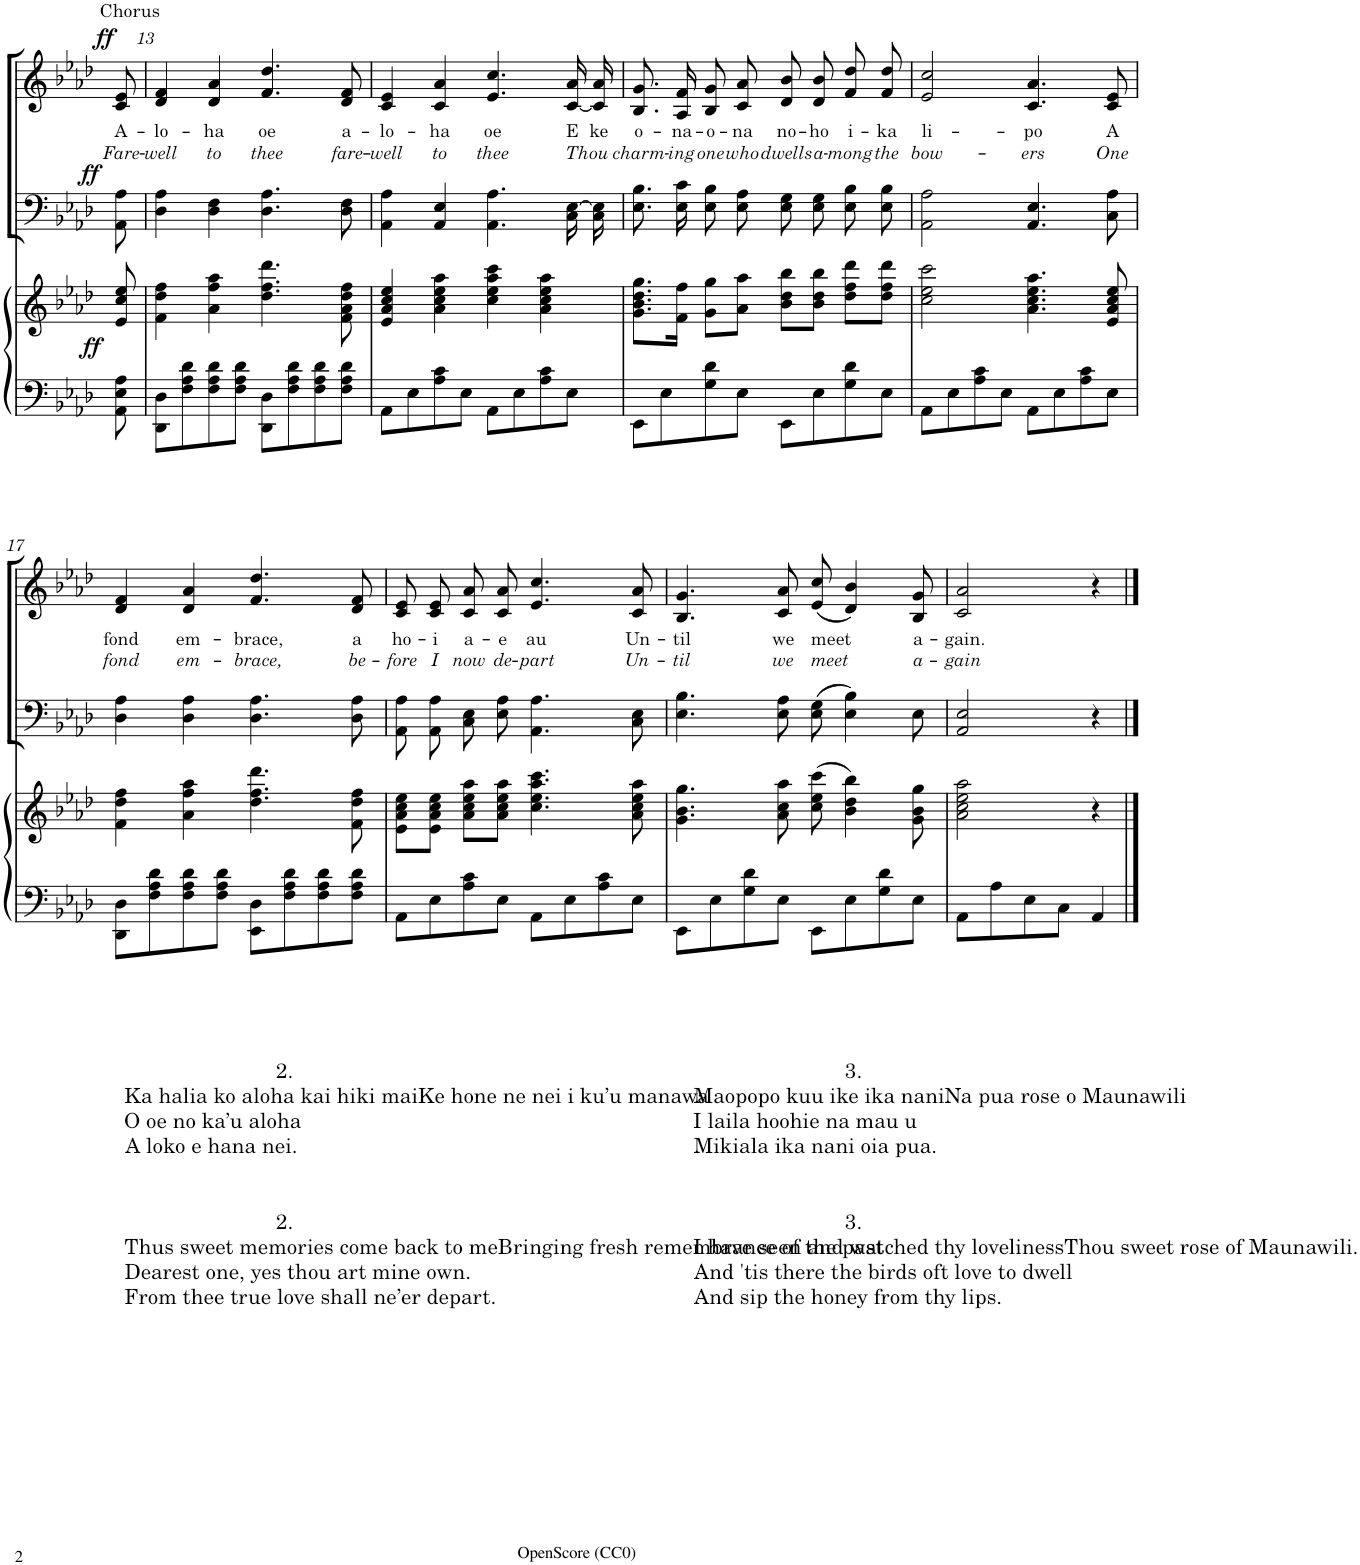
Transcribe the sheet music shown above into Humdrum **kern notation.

**kern	**kern	**dynam	**kern	**dynam	**kern	**text	**text	**dynam	**kern
*part4	*part4	*part4	*part3	*part3	*part2	*part2	*part2	*part2	*part1
*staff5	*staff4	*staff4/5	*staff3	*staff3	*staff2	*staff2	*staff2	*staff2	*staff1
*I"Piano	*	*	*I"Men	*	*I"Women	*	*	*	*I"Voice
*I'Pno	*	*	*	*	*	*	*	*	*
!!LO:PB:g=z
*clefF4	*clefG2	*	*clefF4	*	*clefG2	*	*	*	*clefG2
*k[b-e-a-d-]	*k[b-e-a-d-]	*	*k[b-e-a-d-]	*	*k[b-e-a-d-]	*	*	*	*k[b-e-a-d-]
*M4/4	*M4/4	*	*M4/4	*	*M4/4	*	*	*	*M4/4
*met(c)	*met(c)	*	*met(c)	*	*met(c)	*	*	*	*met(c)
=12X2	=12X2	=12X2	=12X2	=12X2	=12X2	=12X2	=12X2	=12X2	=12X2
!	!	!	!	!	!LO:TX:a:t=Chorus	!	!	!	!
!	!	!LO:DY:b	!	!LO:DY:a	!	!LO:LY:b	!LO:LY:b	!LO:DY:a	!
8AA-\ 8E-\ 8A-\	8e-/ 8cc/ 8ee-/	ff	8AA-\ 8A-\	ff	8c/ 8e-/	A-	Fare-	ff	8r
=13	=13	=13	=13	=13	=13	=13	=13	=13	=13
!	!	!	!	!	!	!LO:LY:b	!LO:LY:b	!	!
8DD-\ 8D-\L	4f\ 4dd-\ 4ff\	.	4D-\ 4A-\	.	4d-/ 4f/	-lo-	-well	.	1r
8F\ 8A-\ 8d-\	.	.	.	.	.	.	.	.	.
!	!	!	!	!	!	!LO:LY:b	!LO:LY:b	!	!
8F\ 8A-\ 8d-\	4a-\ 4ff\ 4aa-\	.	4D-\ 4F\	.	4d-/ 4a-/	-ha	to	.	.
8F\ 8A-\ 8d-\J	.	.	.	.	.	.	.	.	.
!	!	!	!	!	!	!LO:LY:b	!LO:LY:b	!	!
8DD-\ 8D-\L	4.dd-\ 4.ff\ 4.ddd-\	.	4.D-\'~ 4.A-\'~	.	4.f/'~ 4.dd-/'~	oe	thee	.	.
8F\ 8A-\ 8d-\	.	.	.	.	.	.	.	.	.
8F\ 8A-\ 8d-\	.	.	.	.	.	.	.	.	.
!	!	!	!	!	!	!LO:LY:b	!LO:LY:b	!	!
8F\ 8A-\ 8d-\J	8f\ 8a-\ 8dd-\ 8ff\	.	8D-\ 8F\	.	8d-/ 8f/	a-	fare-	.	.
=14	=14	=14	=14	=14	=14	=14	=14	=14	=14
!	!	!	!	!	!	!LO:LY:b	!LO:LY:b	!	!
8AA-\L	4e-/ 4a-/ 4cc/ 4ee-/	.	4AA-\ 4A-\	.	4c/ 4e-/	-lo-	-well	.	1r
8E-\	.	.	.	.	.	.	.	.	.
!	!	!	!	!	!	!LO:LY:b	!LO:LY:b	!	!
8A-\ 8c\	4a-\ 4cc\ 4ee-\ 4aa-\	.	4AA-/ 4E-/	.	4c/ 4a-/	-ha	to	.	.
8E-\J	.	.	.	.	.	.	.	.	.
!	!	!	!	!	!	!LO:LY:b	!LO:LY:b	!	!
8AA-\L	4cc\ 4ee-\ 4aa-\ 4ccc\	.	4.AA-\'~ 4.A-\'~	.	4.e-/'~ 4.cc/'~	oe	thee	.	.
8E-\	.	.	.	.	.	.	.	.	.
8A-\ 8c\	4a-\ 4cc\ 4ee-\ 4aa-\	.	.	.	.	.	.	.	.
!	!	!	!	!	!	!LO:LY:b	!LO:LY:b	!	!
8E-\J	.	.	16C\ [16E-\LL	.	[16c/ 16a-/LL	E	Thou	.	.
!	!	!	!	!	!	!LO:LY:b	!	!	!
.	.	.	16C\ 16E-]\JJ	.	16c]/ 16a-/JJ	ke	.	.	.
=15	=15	=15	=15	=15	=15	=15	=15	=15	=15
!	!	!	!	!	!	!LO:LY:b	!LO:LY:b	!	!
8EE-\L	8.g\ 8.b-\ 8.dd-\ 8.gg\L	.	8.E-\ 8.B-\L	.	8.B-/ 8.g/L	o-	charm-	.	1r
8E-\	.	.	.	.	.	.	.	.	.
!	!	!	!	!	!	!LO:LY:b	!LO:LY:b	!	!
.	16f\ 16ff\Jk	.	16E-\ 16c\Jk	.	16A-/ 16f/Jk	-na-	-ing	.	.
!	!	!	!	!	!	!LO:LY:b	!LO:LY:b	!	!
8G\ 8d-\	8g\ 8gg\L	.	8E-\ 8B-\L	.	8B-/ 8g/L	-o-	one	.	.
!	!	!	!	!	!	!LO:LY:b	!LO:LY:b	!	!
8E-\J	8a-\ 8aa-\J	.	8E-\ 8A-\J	.	8c/ 8a-/J	-na	who	.	.
!	!	!	!	!	!	!LO:LY:b	!LO:LY:b	!	!
8EE-\L	8b-\ 8dd-\ 8bb-\L	.	8E-\ 8G\L	.	8d-/ 8b-/L	no-	dwells	.	.
!	!	!	!	!	!	!LO:LY:b	!LO:LY:b	!	!
8E-\	8b-\ 8dd-\ 8bb-\J	.	8E-\ 8G\J	.	8d-/ 8b-/J	-ho	a-	.	.
!	!	!	!	!	!	!LO:LY:b	!LO:LY:b	!	!
8G\ 8d-\	8dd-\ 8ff\ 8ddd-\L	.	8E-\ 8B-\L	.	8f/ 8dd-/L	i-	-mong	.	.
!	!	!	!	!	!	!LO:LY:b	!LO:LY:b	!	!
8E-\J	8dd-\ 8ff\ 8ddd-\J	.	8E-\ 8B-\J	.	8f/ 8dd-/J	-ka	the	.	.
=16	=16	=16	=16	=16	=16	=16	=16	=16	=16
!	!	!	!	!	!	!LO:LY:b	!LO:LY:b	!	!
8AA-\L	2cc\ 2ee-\ 2ccc\	.	2AA-\ 2A-\	.	2e-/ 2cc/	li-	bow-	.	1r
8E-\	.	.	.	.	.	.	.	.	.
8A-\ 8c\	.	.	.	.	.	.	.	.	.
8E-\J	.	.	.	.	.	.	.	.	.
!	!	!	!	!	!	!LO:LY:b	!LO:LY:b	!	!
8AA-\L	4.a-\ 4.cc\ 4.ee-\ 4.aa-\	.	4.AA-/'~ 4.E-/'~	.	4.c/'~ 4.a-/'~	-po	-ers	.	.
8E-\	.	.	.	.	.	.	.	.	.
8A-\ 8c\	.	.	.	.	.	.	.	.	.
!	!	!	!	!	!	!LO:LY:b	!LO:LY:b	!	!
8E-\J	8e-/ 8a-/ 8cc/ 8ee-/	.	8C\ 8A-\	.	8c/ 8e-/	A	One	.	.
!!LO:LB:g=z
=17	=17	=17	=17	=17	=17	=17	=17	=17	=17
!	!	!	!	!	!	!LO:LY:b	!LO:LY:b	!	!
8DD-\ 8D-\L	4f\ 4dd-\ 4ff\	.	4D-\ 4A-\	.	4d-/ 4f/	fond	fond	.	1r
8F\ 8A-\ 8d-\	.	.	.	.	.	.	.	.	.
!	!	!	!	!	!	!LO:LY:b	!LO:LY:b	!	!
8F\ 8A-\ 8d-\	4a-\ 4ff\ 4aa-\	.	4D-\ 4A-\	.	4d-/ 4a-/	em-	em-	.	.
8F\ 8A-\ 8d-\J	.	.	.	.	.	.	.	.	.
!	!	!	!	!	!	!LO:LY:b	!LO:LY:b	!	!
8EE-\ 8D-\L	4.dd-\ 4.ff\ 4.ddd-\	.	4.D-\'~ 4.A-\'~	.	4.f/'~ 4.dd-/'~	-brace,	-brace,	.	.
8F\ 8A-\ 8d-\	.	.	.	.	.	.	.	.	.
8F\ 8A-\ 8d-\	.	.	.	.	.	.	.	.	.
!	!	!	!	!	!	!LO:LY:b	!LO:LY:b	!	!
8F\ 8A-\ 8d-\J	8f\ 8dd-\ 8ff\	.	8D-\ 8A-\	.	8d-/ 8f/	a	be-	.	.
=18	=18	=18	=18	=18	=18	=18	=18	=18	=18
!	!	!	!	!	!	!LO:LY:b	!LO:LY:b	!	!
8AA-\L	8e-\ 8a-\ 8cc\ 8ee-\L	.	8AA-\ 8A-\L	.	8c/ 8e-/L	ho-	-fore	.	1r
!	!	!	!	!	!	!LO:LY:b	!LO:LY:b	!	!
8E-\	8e-\ 8a-\ 8cc\ 8ee-\J	.	8AA-\ 8A-\J	.	8c/ 8e-/J	-i	I	.	.
!	!	!	!	!	!	!LO:LY:b	!LO:LY:b	!	!
8A-\ 8c\	8a-\ 8cc\ 8ee-\ 8aa-\L	.	8C\ 8E-\L	.	8c/ 8a-/L	a-	now	.	.
!	!	!	!	!	!	!LO:LY:b	!LO:LY:b	!	!
8E-\J	8a-\ 8cc\ 8ee-\ 8aa-\J	.	8E-\ 8A-\J	.	8c/ 8a-/J	-e	de-	.	.
!	!	!	!	!	!	!LO:LY:b	!LO:LY:b	!	!
8AA-\L	4.cc\ 4.ee-\ 4.aa-\ 4.ccc\	.	4.AA-\'~ 4.A-\'~	.	4.e-/'~ 4.cc/'~	au	-part	.	.
8E-\	.	.	.	.	.	.	.	.	.
8A-\ 8c\	.	.	.	.	.	.	.	.	.
!	!	!	!	!	!	!LO:LY:b	!LO:LY:b	!	!
8E-\J	8a-\ 8cc\ 8ee-\ 8aa-\	.	8C\ 8E-\	.	8c/ 8a-/	Un-	Un-	.	.
=19	=19	=19	=19	=19	=19	=19	=19	=19	=19
!	!	!	!	!	!	!LO:LY:b	!LO:LY:b	!	!
8EE-\L	4.g\ 4.b-\ 4.gg\	.	4.E-\ 4.B-\	.	4.B-/ 4.g/	-til	-til	.	1r
8E-\	.	.	.	.	.	.	.	.	.
8G\ 8d-\	.	.	.	.	.	.	.	.	.
!	!	!	!	!	!	!LO:LY:b	!LO:LY:b	!	!
8E-\J	8a-\ 8cc\ 8aa-\	.	8E-\ 8A-\	.	8c/ 8a-/	we	we	.	.
!	!	!	!	!	!	!LO:LY:b	!LO:LY:b	!	!
8EE-\L	(8cc\ 8ee-\ 8ccc\	.	(8E-\ 8G\	.	(8e-/ 8cc/	meet	meet	.	.
8E-\	4b-\ 4dd-\ 4bb-\)	.	4E-\ 4B-\)	.	4d-/ 4b-/)	.	.	.	.
8G\ 8d-\	.	.	.	.	.	.	.	.	.
!	!	!	!	!	!	!LO:LY:b	!LO:LY:b	!	!
8E-\J	8g\ 8b-\ 8gg\	.	8E-\	.	8B-/ 8g/	a-	a-	.	.
=20	=20	=20	=20	=20	=20	=20	=20	=20	=20
!	!	!	!	!	!	!LO:LY:b	!LO:LY:b	!	!
8AA-\L	2a-\ 2cc\ 2ee-\ 2aa-\	.	2AA-/ 2E-/	.	2c/ 2a-/	-gain.	-gain	.	2r
8A-\	.	.	.	.	.	.	.	.	.
8E-\	.	.	.	.	.	.	.	.	.
8C\J	.	.	.	.	.	.	.	.	.
4AA-/	4r	.	4r	.	4r	.	.	.	4r
==	==	==	==	==	==	==	==	==	==
*-	*-	*-	*-	*-	*-	*-	*-	*-	*-
